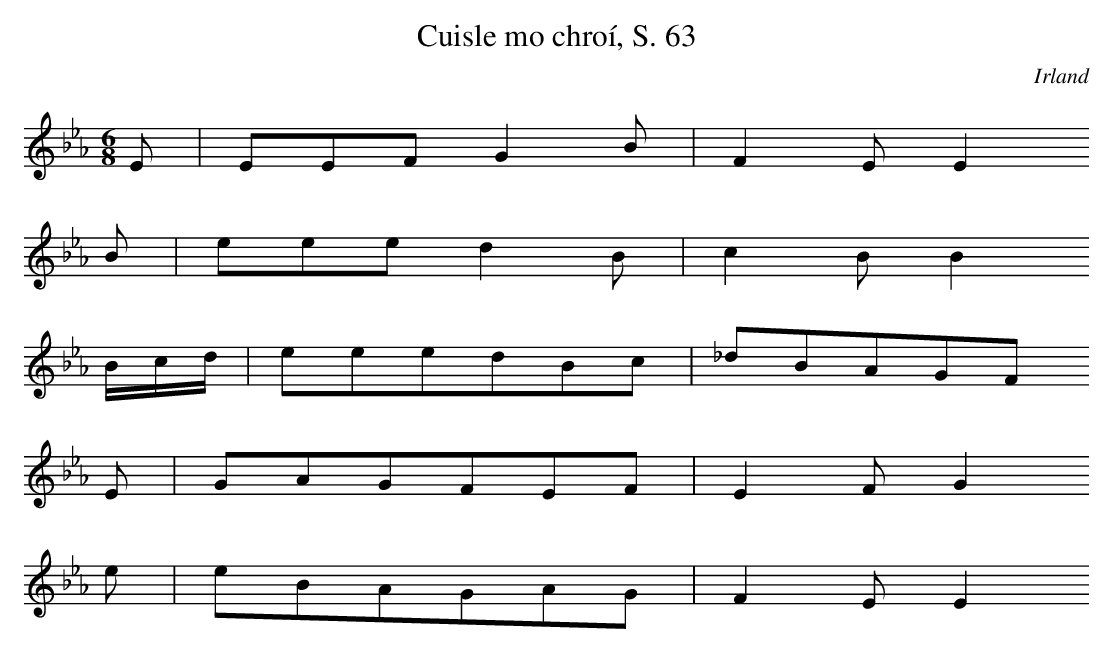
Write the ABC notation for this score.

X:1
T: Cuisle mo chroí, S. 63
O: Irland
M: 6/8
L: 1/16
K: Eb
E2 | E2E2F2G4B2 | F4E2E4
B2 | e2e2e2d4B2 | c4B2B4
Bcd | e2e2e2d2B2c2 | _d2B2A2G2F2
E2 | G2A2G2F2E2F2 | E4F2G4
e2 | e2B2A2G2A2G2 | F4E2E4
